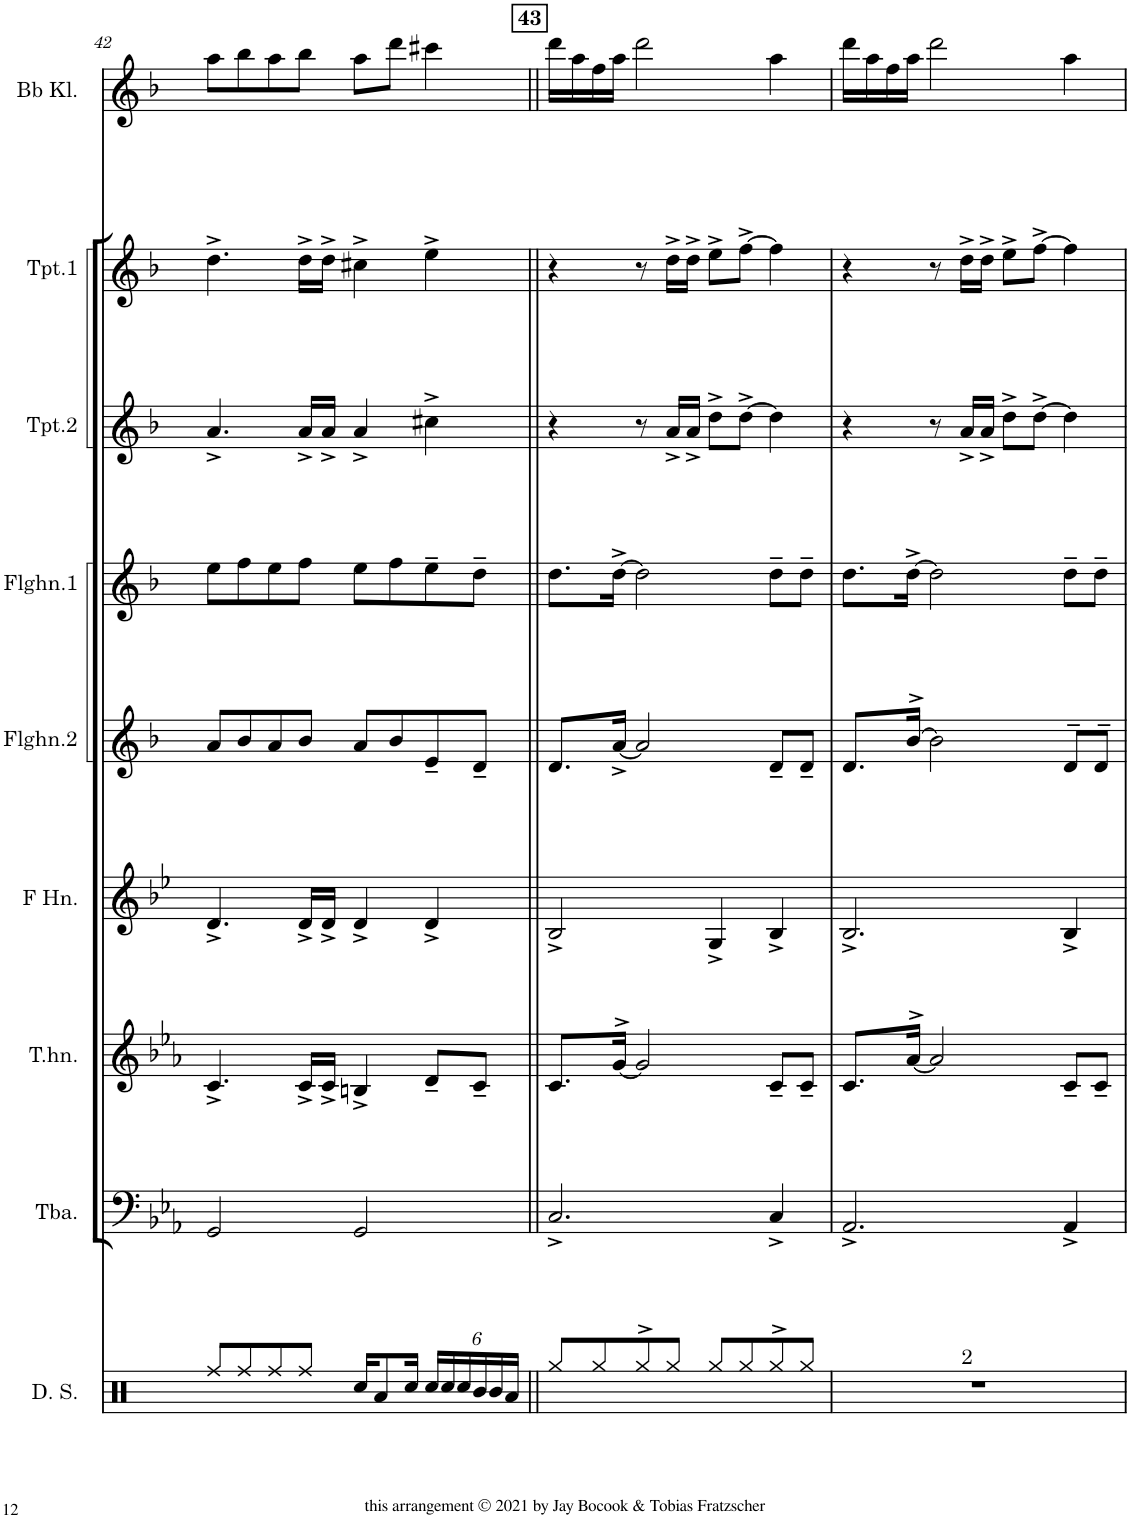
**kern	**kern	**kern	**kern	**kern	**kern	**kern	**kern	**kern
*part9	*part8	*part7	*part6	*part5	*part4	*part3	*part2	*part1
*staff9	*staff8	*staff7	*staff6	*staff5	*staff4	*staff3	*staff2	*staff1
*I"Drum Set	*I"Tuba	*I"Tenorhorn	*I"Horn in F	*I"Flügelhorn 2	*I"Flügelhorn 1	*I"Trompete 2	*I"Trompete 1	*I"Klarinette
*I'D. S.	*I'Tba.	*I'T.hn.	*	*I'Flghn.2	*I'Flghn.1	*I'Tpt.2	*I'Tpt.1	*
!!LO:PB:g=z
*clefX	*clefF4	*clefG2	*clefG2	*clefG2	*clefG2	*clefG2	*clefG2	*clefG2
*	*	*Trd4c7	*Trd4c7	*Trd1c2	*Trd1c2	*Trd1c2	*Trd1c2	*Trd1c2
*k[]	*k[b-e-a-]	*k[b-e-a-]	*k[b-e-]	*k[b-]	*k[b-]	*k[b-]	*k[b-]	*k[b-]
*M4/4	*M4/4	*M4/4	*M4/4	*M4/4	*M4/4	*M4/4	*M4/4	*M4/4
*met(c)	*met(c)	*met(c)	*met(c)	*met(c)	*met(c)	*met(c)	*met(c)	*met(c)
=42	=42	=42	=42	=42	=42	=42	=42	=42
8Rff/L	2GG/	4.c^</	4.d^</	8a/L	8ee\L	4.a^</	4.dd^>\	8aa\L
8Rff/	.	.	.	8b-/	8ff\	.	.	8bb-\
8Rff/	.	.	.	8a/	8ee\	.	.	8aa\
8Rff/J	.	16c^</LL	16d^</LL	8b-/J	8ff\J	16a^</LL	16dd^>\LL	8bb-\J
.	.	16c^</JJ	16d^</JJ	.	.	16a^</JJ	16dd^>\JJ	.
16Rcc/KL	2GG/	4Bn^</	4d^</	8a/L	8ee\L	4a^</	4cc#X^>\	8aa\L
8Ra/	.	.	.	.	.	.	.	.
.	.	.	.	8b-/	8ff\	.	.	8ddd\J
16Rcc/Jk	.	.	.	.	.	.	.	.
*Xbrackettup	*	*	*	*	*	*	*	*
24Rcc/LL	.	8d~</L	4d^</	8e~</	8ee~>\	4cc#X^>\	4ee^>\	4ccc#X\
24Rcc/	.	.	.	.	.	.	.	.
24Rcc/	.	.	.	.	.	.	.	.
24R/	.	8c~</J	.	8d~</J	8dd~>\J	.	.	.
24R/	.	.	.	.	.	.	.	.
24Ra/JJ	.	.	.	.	.	.	.	.
!!LO:REH:place=s1:a:B:cj:t=43
=43||	=43||	=43||	=43||	=43||	=43||	=43||	=43||	=43||
8Rgg/L	2.C^</	8.c/L	2B-^</	8.d/L	8.dd\L	4r	4r	16ddd\LL
.	.	.	.	.	.	.	.	16aa\
8Rgg/	.	.	.	.	.	.	.	16ff\
.	.	[16g^>/Jk	.	[16a^</Jk	[16dd^>\Jk	.	.	16aa\JJ
8Rgg^>/	.	2g/]	.	2a/]	2dd\]	8r	8r	2ddd\
8Rgg/J	.	.	.	.	.	16a^</LL	16dd^>\LL	.
.	.	.	.	.	.	16a^</JJ	16dd^>\JJ	.
8Rgg/L	.	.	4G^</	.	.	8dd^>\L	8ee^>\L	.
8Rgg/	.	.	.	.	.	[8dd^>\J	[8ff^>\J	.
8Rgg^>/	4C^</	8c~</L	4B-^</	8d~</L	8dd~>\L	4dd\]	4ff\]	4aa\
8Rgg/J	.	8c~</J	.	8d~</J	8dd~>\J	.	.	.
=44	=44	=44	=44	=44	=44	=44	=44	=44
!LO:TX:a:t=2	!	!	!	!	!	!	!	!
1r	2.AA-^</	8.c/L	2.B-^</	8.d/L	8.dd\L	4r	4r	16ddd\LL
.	.	.	.	.	.	.	.	16aa\
.	.	.	.	.	.	.	.	16ff\
.	.	[16a-^>/Jk	.	[16b-^>/Jk	[16dd^>\Jk	.	.	16aa\JJ
.	.	2a-/]	.	2b-\]	2dd\]	8r	8r	2ddd\
.	.	.	.	.	.	16a^</LL	16dd^>\LL	.
.	.	.	.	.	.	16a^</JJ	16dd^>\JJ	.
.	.	.	.	.	.	8dd^>\L	8ee^>\L	.
.	.	.	.	.	.	[8dd^>\J	[8ff^>\J	.
.	4AA-^</	8c~</L	4B-^</	8d~>/L	8dd~>\L	4dd\]	4ff\]	4aa\
.	.	8c~</J	.	8d~>/J	8dd~>\J	.	.	.
=	=	=	=	=	=	=	=	=
*-	*-	*-	*-	*-	*-	*-	*-	*-
